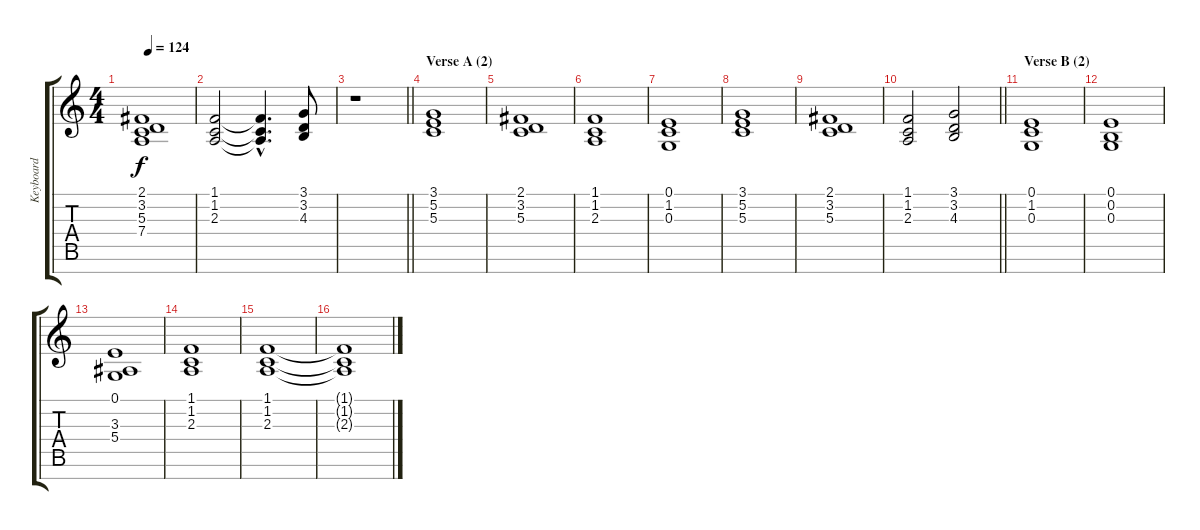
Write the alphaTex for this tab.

\track ("Keyboard" "Keyboard") {instrument brightacousticpiano}
\staff {score tabs}
\tuning (E4 B3 G3 D3 A2 E2 B1) {hide}
\ts (4 4)
\tempo 124
\clef g2
\ks aminor
(2.1 3.2 5.3 7.4).1{dy f} |
(1.1 1.2 2.3).2 (1.1{hac t} 1.2{hac t} 2.3{hac t}).4{d} (3.1 3.2 4.3).8 |
\barLineRight lightlight
r.1 |
\section ("" "Verse A (2)")
(3.1 5.2 5.3).1 |
(2.1 3.2 5.3).1 |
(1.1 1.2 2.3).1 |
(0.1 1.2 0.3).1 |
(3.1 5.2 5.3).1 |
(2.1 3.2 5.3).1 |
\barLineRight lightlight
(1.1 1.2 2.3).2 (3.1 3.2 4.3).2 |
\section ("" "Verse B (2)")
(0.1 1.2 0.3).1 |
(0.1 0.2 0.3).1 |
(0.1 3.3 5.4).1 |
(1.1 1.2 2.3).1 |
(1.1 1.2 2.3).1 |
(1.1{t} 1.2{t} 2.3{t}).1
